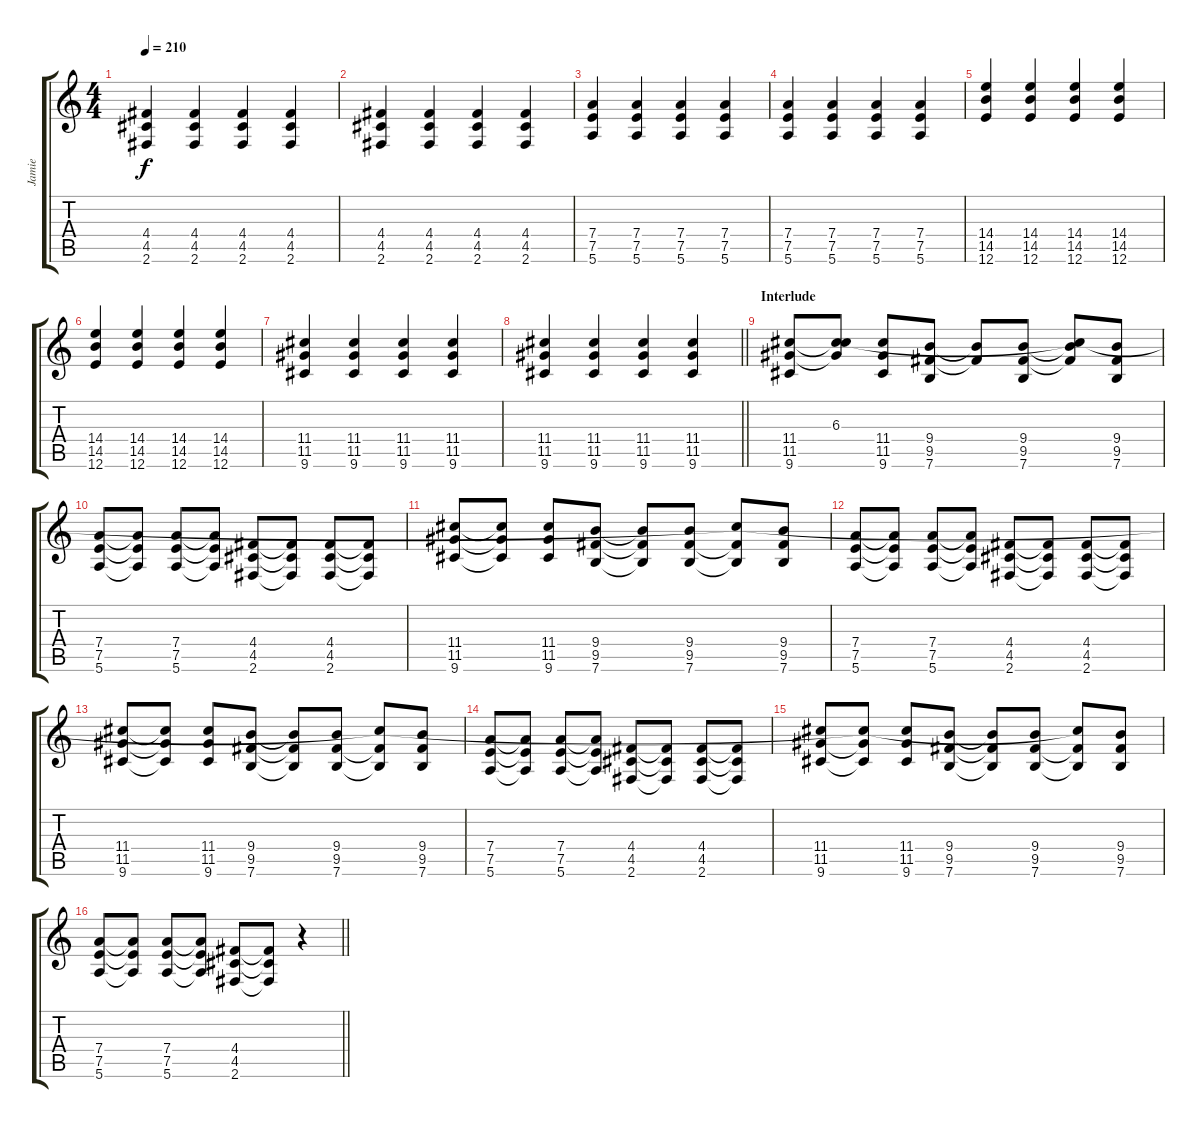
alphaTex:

\track ("Jamie" "Jamie") {instrument overdrivenguitar}
\staff {score tabs}
\tuning (E4 B3 G3 D3 A2 E2) {hide}
\ts (4 4)
\tempo 210
\clef g2
\ks c
(4.4 4.5 2.6).4{dy f} (4.4 4.5 2.6).4 (4.4 4.5 2.6).4 (4.4 4.5 2.6).4 |
(4.4 4.5 2.6).4 (4.4 4.5 2.6).4 (4.4 4.5 2.6).4 (4.4 4.5 2.6).4 |
(7.4 7.5 5.6).4 (7.4 7.5 5.6).4 (7.4 7.5 5.6).4 (7.4 7.5 5.6).4 |
(7.4 7.5 5.6).4 (7.4 7.5 5.6).4 (7.4 7.5 5.6).4 (7.4 7.5 5.6).4 |
(14.4 14.5 12.6).4 (14.4 14.5 12.6).4 (14.4 14.5 12.6).4 (14.4 14.5 12.6).4 |
(14.4 14.5 12.6).4 (14.4 14.5 12.6).4 (14.4 14.5 12.6).4 (14.4 14.5 12.6).4 |
(11.4 11.5 9.6).4 (11.4 11.5 9.6).4 (11.4 11.5 9.6).4 (11.4 11.5 9.6).4 |
\barLineRight lightlight
(11.4 11.5 9.6).4 (11.4 11.5 9.6).4 (11.4 11.5 9.6).4 (11.4 11.5 9.6).4 |
\section ("" "Interlude")
(11.4 11.5 9.6).8 (6.3 11.4{t} 11.5{t}).8 (11.4 11.5 9.6).8 (9.4 9.5 7.6).8 (9.4{t} 9.5{t}).8 (9.4 9.5 7.6).8 (6.3{t} 9.4{t} 9.5{t}).8 (9.4 9.5 7.6).8 |
(7.4 7.5 5.6).8 (7.4{t} 7.5{t} 5.6{t}).8 (7.4 7.5 5.6).8 (7.4{t} 7.5{t} 5.6{t}).8 (4.4 4.5 2.6).8 (4.4{t} 4.5{t} 2.6{t}).8 (4.4 4.5 2.6).8 (4.4{t} 4.5{t} 2.6{t}).8 |
(11.4 11.5 9.6).8 (11.4{t} 11.5{t} 9.6{t}).8 (11.4 11.5 9.6).8 (9.4 9.5 7.6).8 (9.4{t} 9.5{t} 7.6{t}).8 (9.4 9.5 7.6).8 (6.3{t} 9.5{t} 7.6{t}).8 (9.4 9.5 7.6).8 |
(7.4 7.5 5.6).8 (7.4{t} 7.5{t} 5.6{t}).8 (7.4 7.5 5.6).8 (7.4{t} 7.5{t} 5.6{t}).8 (4.4 4.5 2.6).8 (4.4{t} 4.5{t} 2.6{t}).8 (4.4 4.5 2.6).8 (4.4{t} 4.5{t} 2.6{t}).8 |
(11.4 11.5 9.6).8 (11.4{t} 11.5{t} 9.6{t}).8 (11.4 11.5 9.6).8 (9.4 9.5 7.6).8 (9.4{t} 9.5{t} 7.6{t}).8 (9.4 9.5 7.6).8 (6.3{t} 9.5{t} 7.6{t}).8 (9.4 9.5 7.6).8 |
(7.4 7.5 5.6).8 (7.4{t} 7.5{t} 5.6{t}).8 (7.4 7.5 5.6).8 (7.4{t} 7.5{t} 5.6{t}).8 (4.4 4.5 2.6).8 (4.4{t} 4.5{t} 2.6{t}).8 (4.4 4.5 2.6).8 (4.4{t} 4.5{t} 2.6{t}).8 |
(11.4 11.5 9.6).8 (6.3{t} 11.5{t} 9.6{t}).8 (11.4 11.5 9.6).8 (9.4 9.5 7.6).8 (9.4{t} 9.5{t} 7.6{t}).8 (9.4 9.5 7.6).8 (6.3{t} 9.5{t} 7.6{t}).8 (9.4 9.5 7.6).8 |
\barLineRight lightlight
(7.4 7.5 5.6).8 (7.4{t} 7.5{t} 5.6{t}).8 (7.4 7.5 5.6).8 (7.4{t} 7.5{t} 5.6{t}).8 (4.4 4.5 2.6).8 (4.4{t} 4.5{t} 2.6{t}).8 r.4
